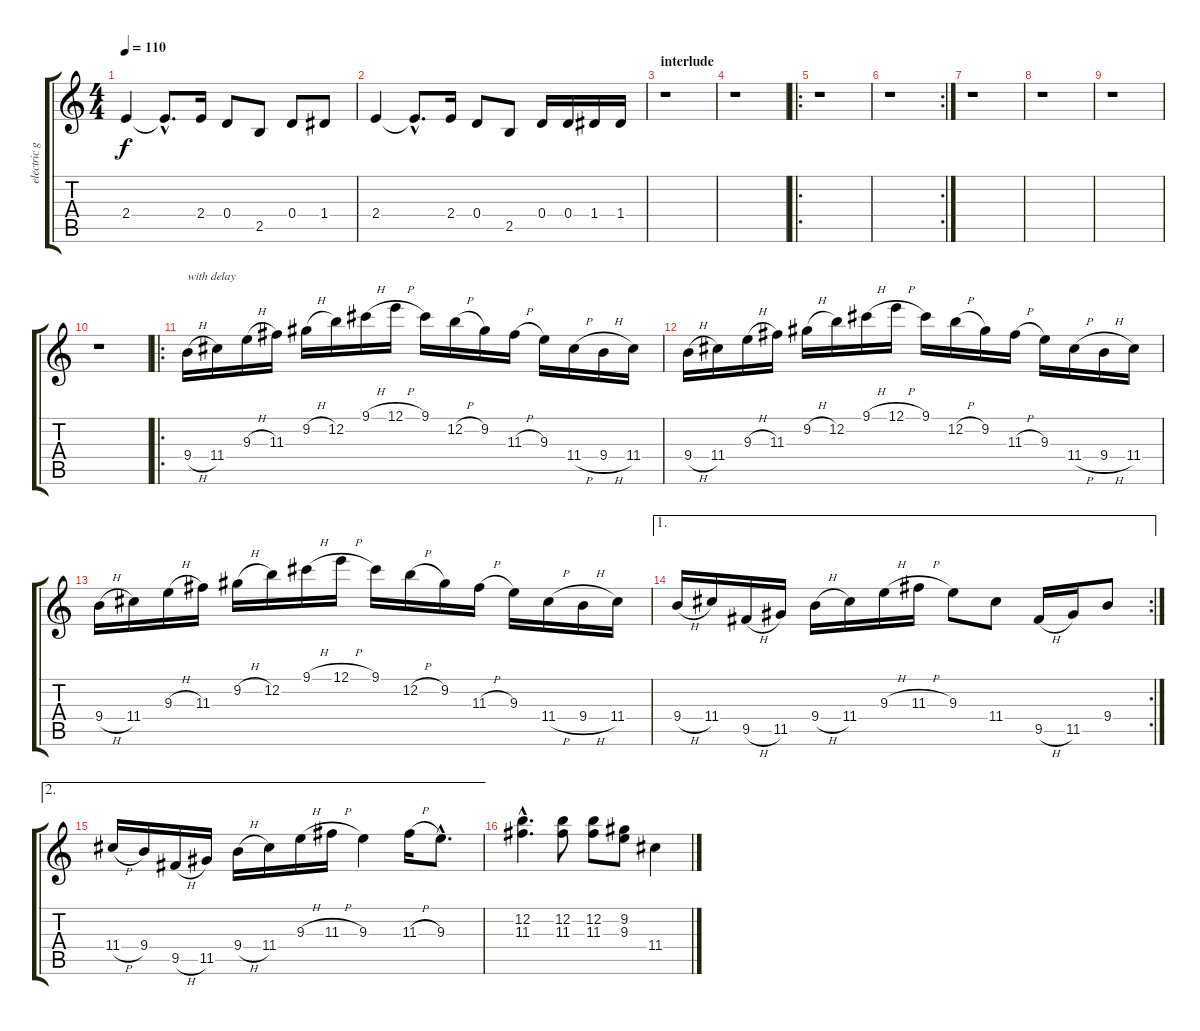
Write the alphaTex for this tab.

\track ("electric guitar(clean)" "electric g") {instrument electricguitarmuted}
\staff {score tabs}
\tuning (E4 B3 G3 D3 A2 E2) {hide}
\ts (4 4)
\tempo 110
\clef g2
\ks c
2.4.4{dy f} 2.4{hac t}.8{d} 2.4.16 0.4.8 2.5.8 0.4.8 1.4.8 |
2.4.4 2.4{hac t}.8{d} 2.4.16 0.4.8 2.5.8 0.4.16 0.4.16 1.4.16 1.4.16 |
\section ("" "interlude")
r.1 |
r.1 |
\ro
r.1 |
\rc 2
r.1 |
r.1 |
r.1 |
r.1 |
r.1 |
\ro
9.4{h}.16{txt "with delay" instrument electricguitarjazz} 11.4.16 9.3{h}.16 11.3.16 9.2{h}.16 12.2.16 9.1{h}.16 12.1{h}.16 9.1.16 12.2{h}.16 9.2.16 11.3{h}.16 9.3.16 11.4{h}.16 9.4{h}.16 11.4.16 |
9.4{h}.16{instrument electricguitarjazz} 11.4.16 9.3{h}.16 11.3.16 9.2{h}.16 12.2.16 9.1{h}.16 12.1{h}.16 9.1.16 12.2{h}.16 9.2.16 11.3{h}.16 9.3.16 11.4{h}.16 9.4{h}.16 11.4.16 |
9.4{h}.16{instrument electricguitarjazz} 11.4.16 9.3{h}.16 11.3.16 9.2{h}.16 12.2.16 9.1{h}.16 12.1{h}.16 9.1.16 12.2{h}.16 9.2.16 11.3{h}.16 9.3.16 11.4{h}.16 9.4{h}.16 11.4.16 |
\ae 1
\rc 2
9.4{h}.16 11.4.16 9.5{h}.16 11.5.16 9.4{h}.16 11.4.16 9.3{h}.16 11.3{h}.16 9.3.8 11.4.8 9.5{h}.16 11.5.16 9.4.8 |
\ae 2
11.4{h}.16 9.4.16 9.5{h}.16 11.5.16 9.4{h}.16 11.4.16 9.3{h}.16 11.3{h}.16 9.3.4 11.3{h}.16 9.3{hac}.8{d} |
(12.2{hac} 11.3{hac}).4{d} (12.2 11.3).8 (12.2 11.3).8 (9.2 9.3).8 11.4.4
